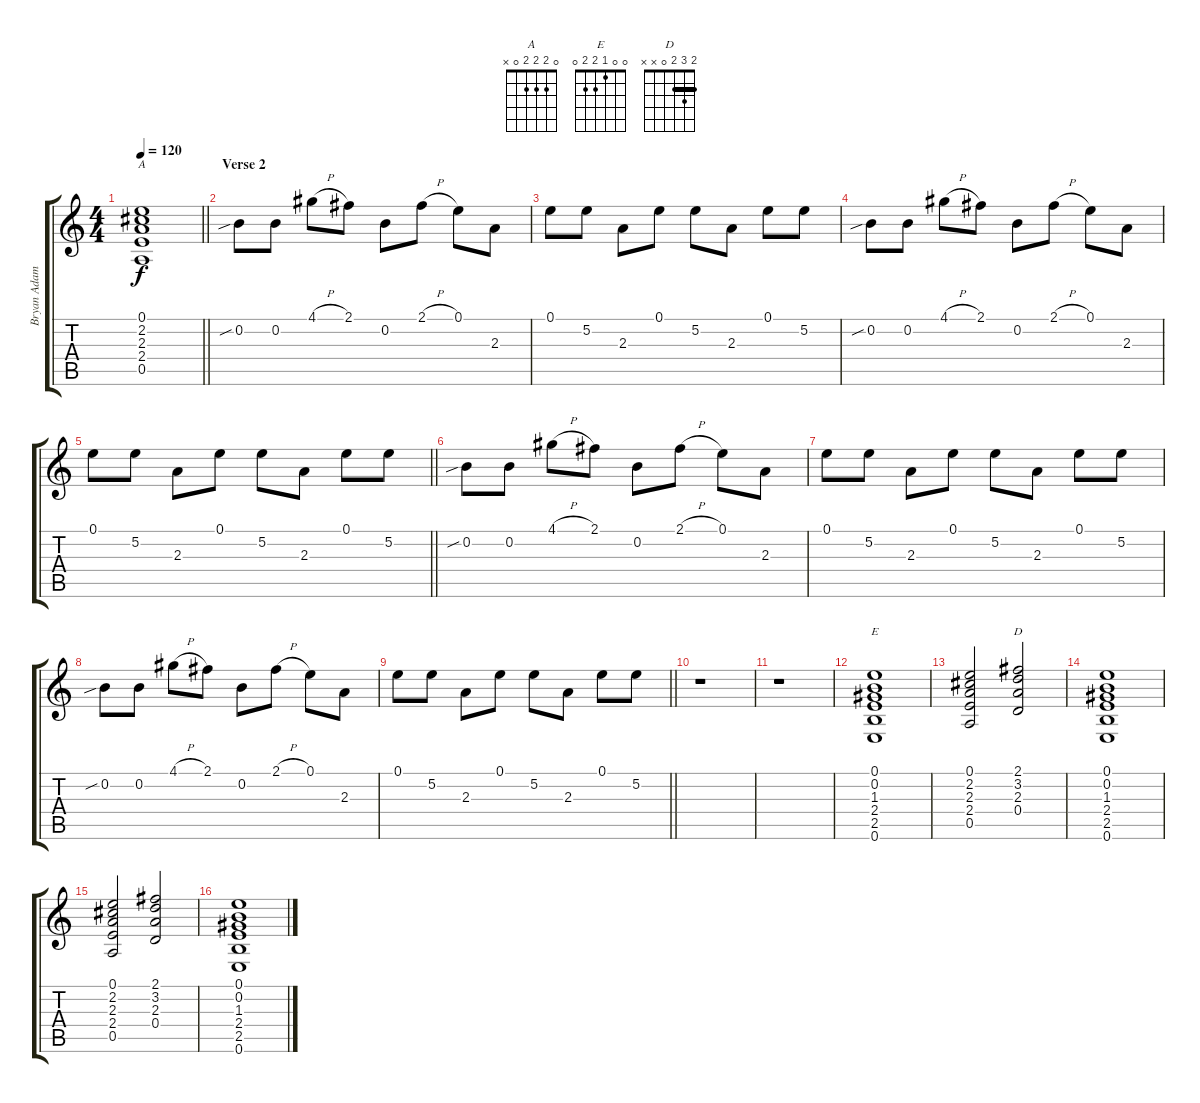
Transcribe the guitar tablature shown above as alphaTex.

\track ("Bryan Adams" "Bryan Adam") {instrument electricguitarclean}
\staff {score tabs}
\tuning (E4 B3 G3 D3 A2 E2) {hide}
\chord ("A" 0 2 2 2 0 x)
\chord ("E" 0 0 1 2 2 0)
\chord ("D" 2 3 2 0 x x) {barre 2}
\ts (4 4)
\tempo 120
\clef g2
\barLineRight lightlight
\ks c
(0.1 2.2 2.3 2.4 0.5).1{ch "A" dy f} |
\section ("" "Verse 2")
0.2{sib}.8 0.2.8 4.1{h}.8 2.1.8 0.2.8 2.1{h}.8 0.1.8 2.3.8 |
0.1.8 5.2.8 2.3.8 0.1.8 5.2.8 2.3.8 0.1.8 5.2.8 |
0.2{sib}.8 0.2.8 4.1{h}.8 2.1.8 0.2.8 2.1{h}.8 0.1.8 2.3.8 |
\barLineRight lightlight
0.1.8 5.2.8 2.3.8 0.1.8 5.2.8 2.3.8 0.1.8 5.2.8 |
0.2{sib}.8 0.2.8 4.1{h}.8 2.1.8 0.2.8 2.1{h}.8 0.1.8 2.3.8 |
0.1.8 5.2.8 2.3.8 0.1.8 5.2.8 2.3.8 0.1.8 5.2.8 |
0.2{sib}.8 0.2.8 4.1{h}.8 2.1.8 0.2.8 2.1{h}.8 0.1.8 2.3.8 |
\barLineRight lightlight
0.1.8 5.2.8 2.3.8 0.1.8 5.2.8 2.3.8 0.1.8 5.2.8 |
r.1 |
r.1 |
(0.1 0.2 1.3 2.4 2.5 0.6).1{ch "E"} |
(0.1 2.2 2.3 2.4 0.5).2 (2.1 3.2 2.3 0.4).2{ch "D"} |
(0.1 0.2 1.3 2.4 2.5 0.6).1 |
(0.1 2.2 2.3 2.4 0.5).2 (2.1 3.2 2.3 0.4).2 |
(0.1 0.2 1.3 2.4 2.5 0.6).1
